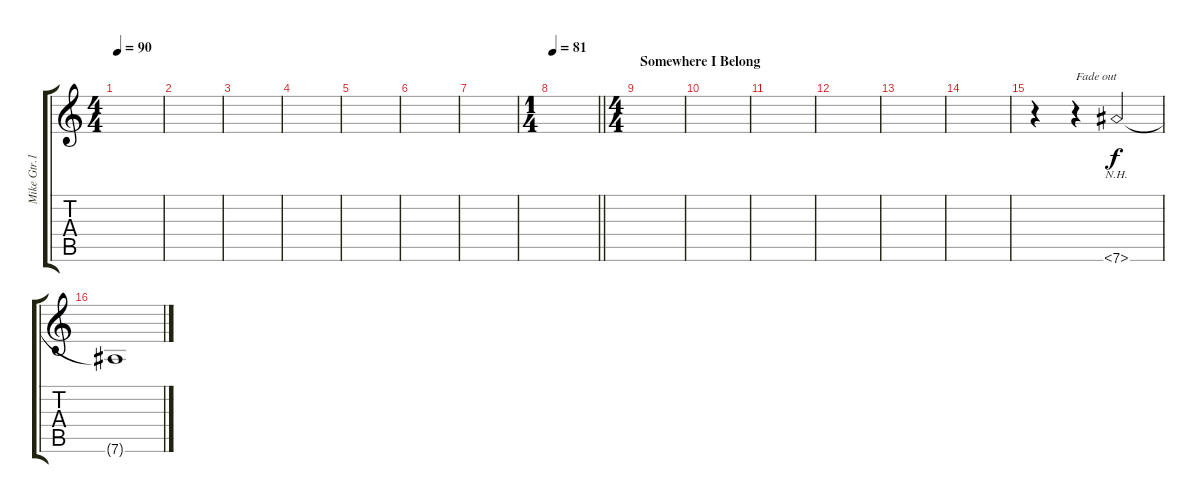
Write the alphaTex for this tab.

\track ("Mike Gtr.1" "Mike Gtr.1") {instrument distortionguitar}
\staff {score tabs}
\tuning (Eb4 Bb3 Gb3 Db3 Ab2 Eb2) {hide}
\ts (4 4)
\tempo 90
\clef g2
\ks c
|
|
|
|
|
|
|
\ts (1 4)
\tempo 81
\barLineRight lightlight
|
\ts (4 4)
\section ("" "Somewhere I Belong")
|
|
|
|
|
|
r.4{volume 0} r.4{txt "Fade out"} 7.6{nh}.2{volume 16} |
7.6{t}.1
